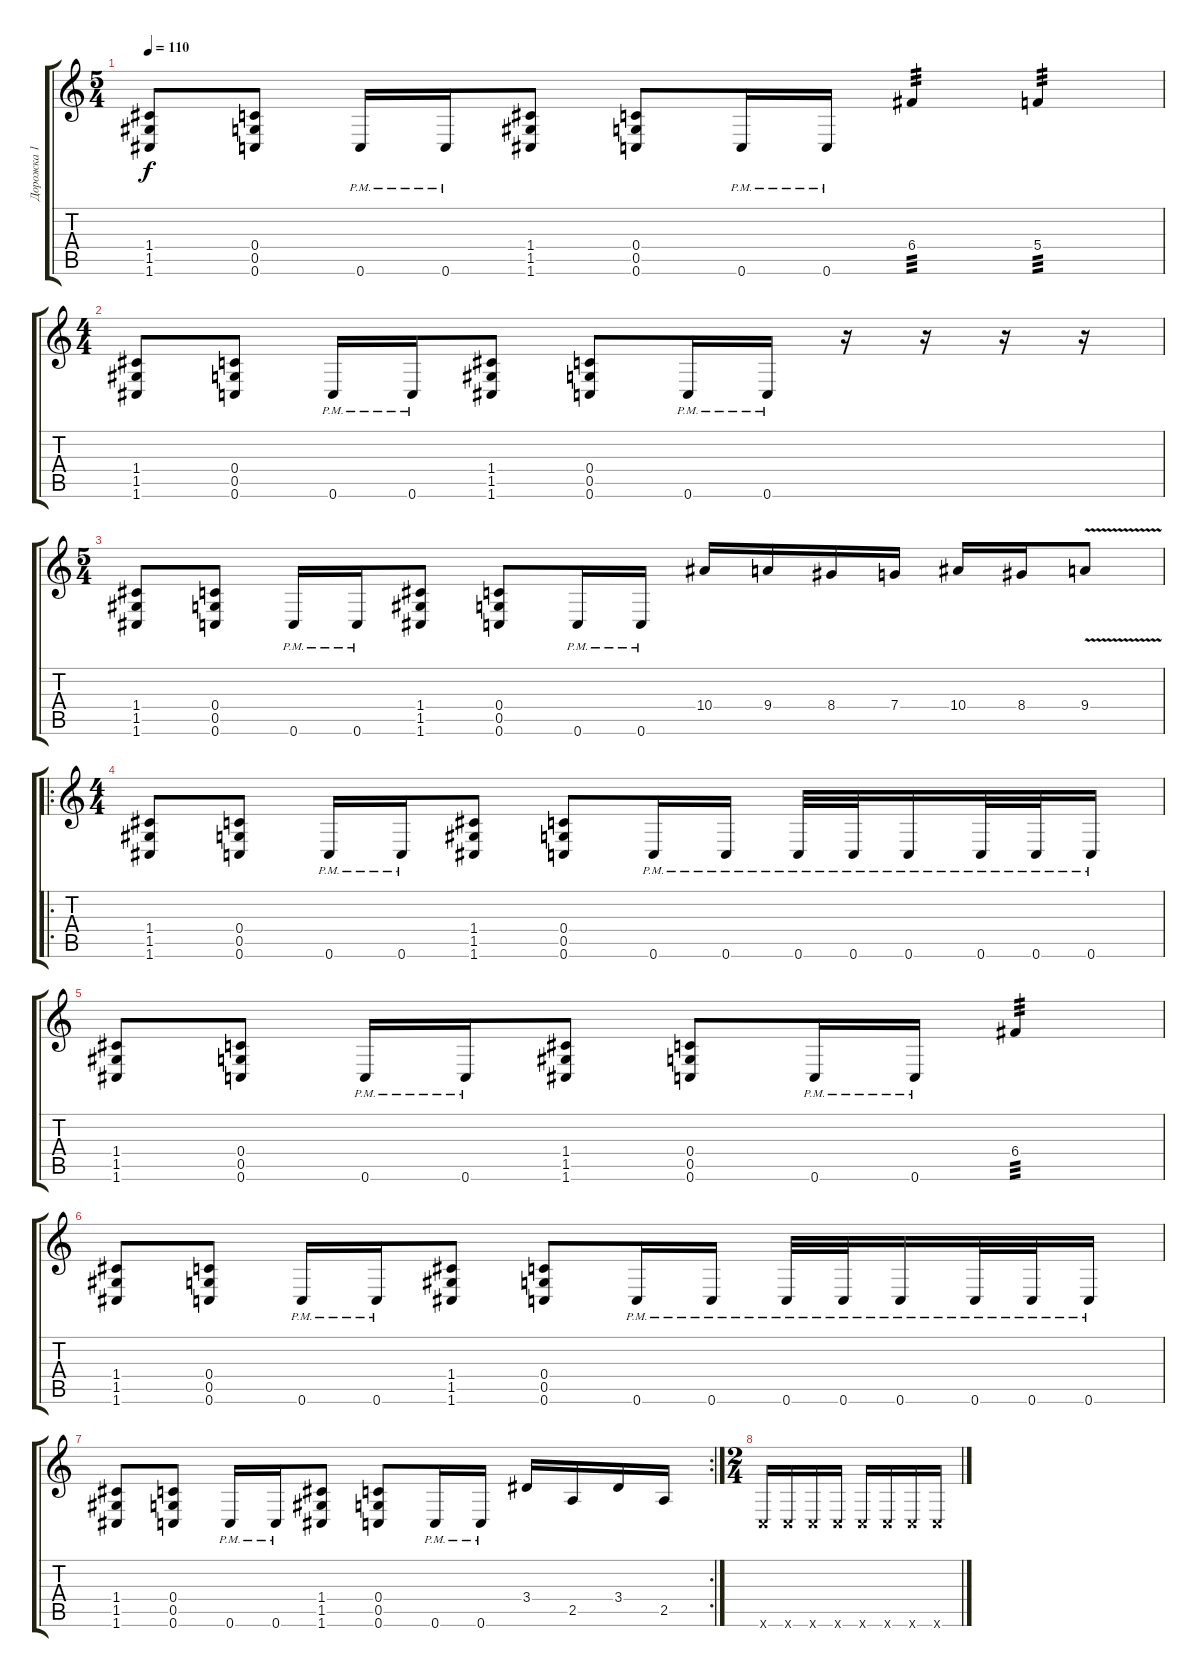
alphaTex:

\track ("Дорожка 1" "Дорожка 1") {instrument overdrivenguitar}
\staff {score tabs}
\tuning (D4 A3 F3 C3 G2 C2) {hide}
\ts (5 4)
\tempo 110
\clef g2
\ks c
(1.4 1.5 1.6).8{dy f} (0.4 0.5 0.6).8 0.6{pm}.16 0.6{pm}.16 (1.4 1.5 1.6).8 (0.4 0.5 0.6).8 0.6{pm}.16 0.6{pm}.16 6.4.4{tp 3} 5.4.4{tp 3} |
\ts (4 4)
(1.4 1.5 1.6).8 (0.4 0.5 0.6).8 0.6{pm}.16 0.6{pm}.16 (1.4 1.5 1.6).8 (0.4 0.5 0.6).8 0.6{pm}.16 0.6{pm}.16 r.16 r.16 r.16 r.16 |
\ts (5 4)
(1.4 1.5 1.6).8 (0.4 0.5 0.6).8 0.6{pm}.16 0.6{pm}.16 (1.4 1.5 1.6).8 (0.4 0.5 0.6).8 0.6{pm}.16 0.6{pm}.16 10.4.16 9.4.16 8.4.16 7.4.16 10.4.16 8.4.16 9.4{v}.8 |
\ro
\ts (4 4)
(1.4 1.5 1.6).8 (0.4 0.5 0.6).8 0.6{pm}.16 0.6{pm}.16 (1.4 1.5 1.6).8 (0.4 0.5 0.6).8 0.6{pm}.16 0.6{pm}.16 0.6{pm}.32 0.6{pm}.32 0.6{pm}.16 0.6{pm}.32 0.6{pm}.32 0.6{pm}.16 |
(1.4 1.5 1.6).8 (0.4 0.5 0.6).8 0.6{pm}.16 0.6{pm}.16 (1.4 1.5 1.6).8 (0.4 0.5 0.6).8 0.6{pm}.16 0.6{pm}.16 6.4.4{tp 3} |
(1.4 1.5 1.6).8 (0.4 0.5 0.6).8 0.6{pm}.16 0.6{pm}.16 (1.4 1.5 1.6).8 (0.4 0.5 0.6).8 0.6{pm}.16 0.6{pm}.16 0.6{pm}.32 0.6{pm}.32 0.6{pm}.16 0.6{pm}.32 0.6{pm}.32 0.6{pm}.16 |
\rc 2
(1.4 1.5 1.6).8 (0.4 0.5 0.6).8 0.6{pm}.16 0.6{pm}.16 (1.4 1.5 1.6).8 (0.4 0.5 0.6).8 0.6{pm}.16 0.6{pm}.16 3.4.16 2.5.16 3.4.16 2.5.16 |
\ts (2 4)
0.6{x}.16 0.6{x}.16 0.6{x}.16 0.6{x}.16 0.6{x}.16 0.6{x}.16 0.6{x}.16 0.6{x}.16
